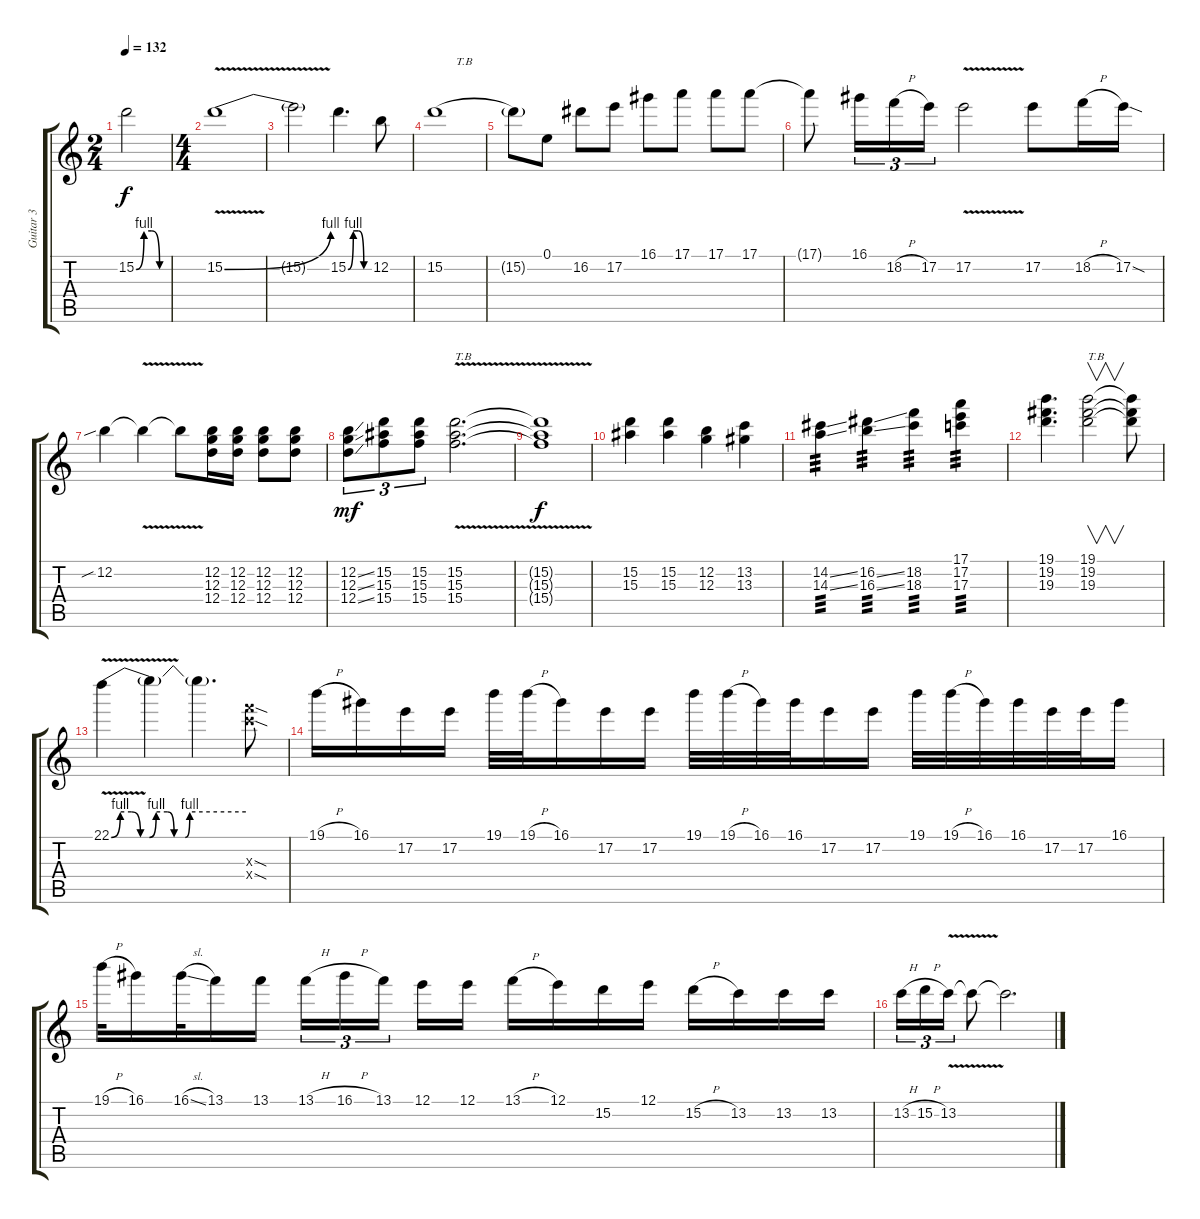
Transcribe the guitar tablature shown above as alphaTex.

\track ("Guitar 3" "Guitar 3") {instrument overdrivenguitar}
\staff {score tabs}
\tuning (E4 B3 G3 D3 A2 E2) {hide}
\ts (2 4)
\tempo 132
\clef g2
\ks c
15.2{be (custom 0 0 15 4 30 4 45 0 60 0)}.2{dy f} |
\ts (4 4)
15.2{be (bend 0 0 60 4) v}.1 |
15.2{t}.2 15.2{be (custom 0 0 15 4 30 4 45 0 60 0)}.4{d} 12.2.8 |
15.2{be (hold 0 0 60 0)}.1{txt "       T.B"} |
15.2{t}.8 0.1.8 16.2.8 17.2.8 16.1.8 17.1.8 17.1.8 17.1.8 |
17.1{t}.8 16.1.16{tu (3 2)} 18.2{h}.16{tu (3 2)} 17.2.16{tu (3 2)} 17.2{v}.2 17.2.8 18.2{h}.16 17.2{sod}.16 |
12.2{sib}.4 12.2{v t}.4 12.2{v t}.8 (12.2 12.3 12.4).16 (12.2 12.3 12.4).16 (12.2 12.3 12.4).8 (12.2 12.3 12.4).8 |
(12.2{ss} 12.3{ss} 12.4{ss}).8{tu (3 2) dy mf} (15.2 15.3 15.4).8{tu (3 2)} (15.2 15.3 15.4).8{tu (3 2)} (15.2{v} 15.3{v} 15.4{v}).2{d txt "T.B"} |
(15.2{t} 15.3{t} 15.4{t}).1{dy f} |
(15.2 15.3).4 (15.2 15.3).4 (12.2 12.3).4 (13.2 13.3).4 |
(14.2{ss} 14.3{ss}).4{tp 3} (16.2{ss} 16.3{ss}).4{tp 3} (18.2 18.3).4{tp 3} (17.1 17.2 17.3).4{tp 3} |
(19.1 19.2 19.3).4{d} (19.1 19.2 19.3).2{v txt "T.B"} (19.1{t} 19.2{t} 19.3{t}).8 |
22.1{be (custom 0 0 4 4 9 4 13 0 17 0 20 4 25 4 28 0 33 0 35 4 60 4) v}.4 22.1{t}.4 22.1{t}.4{d} (22.3{sod x} 22.4{sod x}).8 |
19.1{h}.16 16.1.16 17.2.16 17.2.16 19.1.32 19.1{h}.32 16.1.16 17.2.16 17.2.16 19.1.32 19.1{h}.32 16.1.32 16.1.32 17.2.16 17.2.16 19.1.32 19.1{h}.32 16.1.32 16.1.32 17.2.32 17.2.32 16.1.16 |
19.1{h}.32 16.1.16 16.1{sl}.32 13.1.16 13.1.16 13.1{h}.16{tu (3 2)} 16.1{h}.16{tu (3 2)} 13.1.16{tu (3 2) beam splitsecondary} 12.1.16 12.1.16 13.1{h}.16 12.1.16 15.2.16 12.1.16 15.2{h}.16 13.2.16 13.2.16 13.2.16 |
13.2{h}.16{tu (3 2)} 15.2{h}.16{tu (3 2)} 13.2{v}.16{tu (3 2)} 13.2{t}.8 13.2{t}.2{d}
